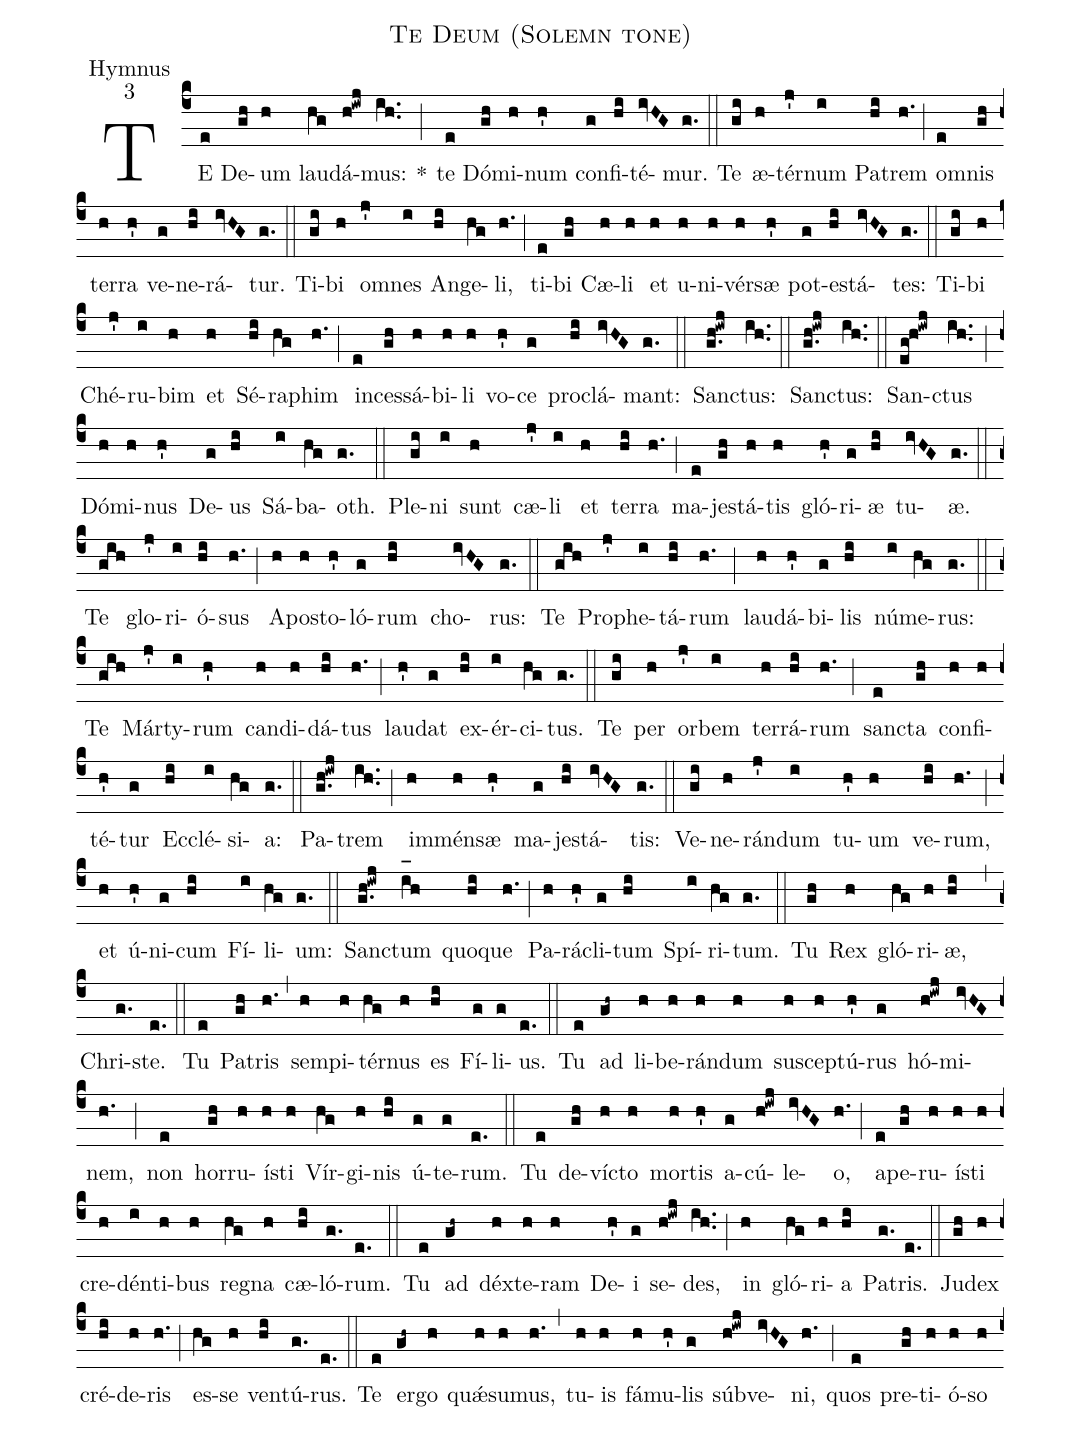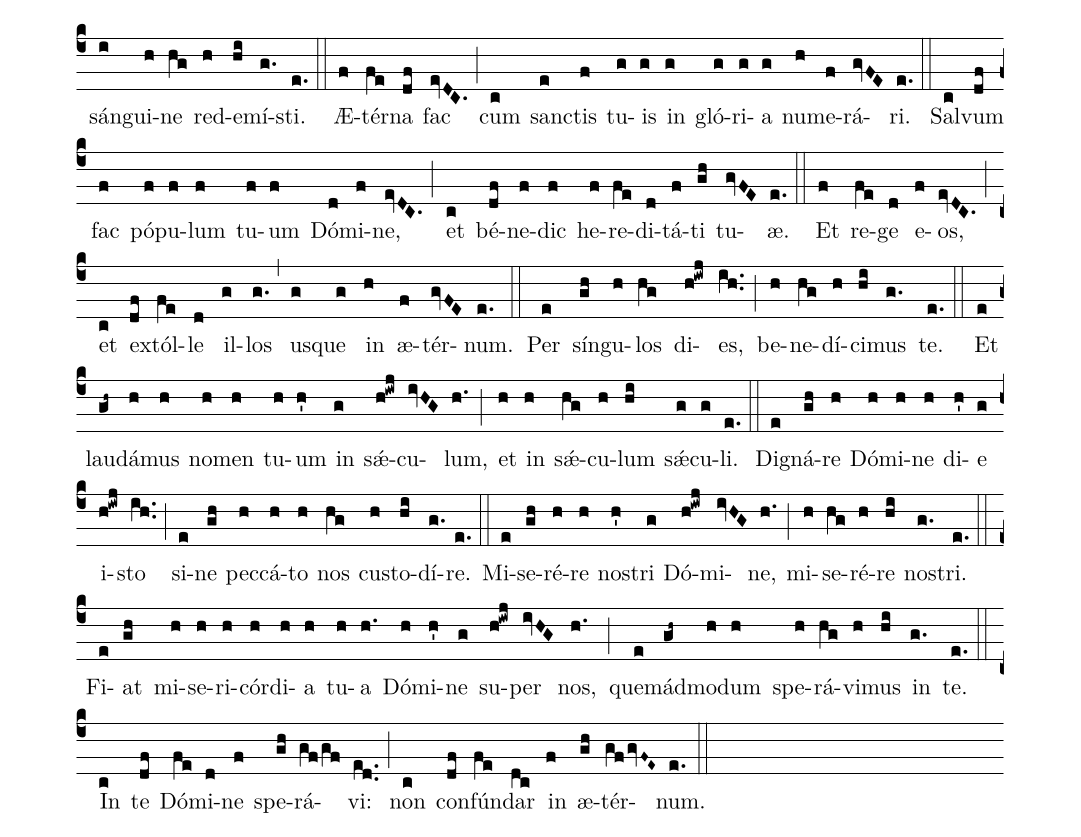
name:Te Deum (Solemn tone);
office-part:Hymnus;
mode:3;
%%
(c4) TE(e) De(gh)um(h) lau(hg)dá(h!iwj)mus:(ih..) *(;) te(e) Dó(gh)mi(h)num(h') con(g)fi(hi)té(ivHG)mur.(g.) (::)
Te(gi) æ(h)tér(j')num(i) Pa(hi)trem(h.) (;) o(e)mnis(gh) ter(h)ra(h') ve(g)ne(hi)rá(ivHG)tur.(g.) (::)
Ti(gi)bi(h) o(j')mnes(i) An(hi)ge(hg)li,(h.) (;) ti(e)bi(gh) Cæ(h)li(h) et(h) u(h)ni(h)vér(h)sæ(h') pot(g)e(hi)stá(ivHG)tes:(g.) (::)
Ti(gi)bi(h) Ché(j')ru(i)bim(h) et(h) Sé(hi)ra(hg)phim(h.) (;) in(e)ces(gh)sá(h)bi(h)li(h) vo(h')ce(g) pro(hi)clá(ivHG)mant:(g.) (::)
San(g.h!iwj)ctus:(ih..) (::)
San(g.h!iwj)ctus:(ih..) (::)
San(eg!h!iwj)ctus(ih..) (;) Dó(h)mi(h)nus(h') De(g)us(hi) Sá(i)ba(hg)oth.(g.) (::)
Ple(gi)ni(i) sunt(h) cæ(j')li(i) et(h) ter(hi)ra(h.) (;) ma(e)je(gh)stá(h)tis(h) gló(h')ri(g)æ(hi) tu(ivHG)æ.(g.) (::)
Te(gih) glo(j')ri(i)ó(hi)sus(h.) (;) A(h)po(h)sto(h')ló(g)rum(hi) cho(ivHG)rus:(g.) (::)
Te(gih) Pro(j')phe(i)tá(hi)rum(h.) (;) lau(h)dá(h')bi(g)lis(hi) nú(i)me(hg)rus:(g.) (::)
Te(gih) Már(j')ty(i)rum(h') can(h)di(h)dá(hi)tus(h.) (;) lau(h')dat(g) ex(hi)ér(i)ci(hg)tus.(g.) (::)
Te(gi) per(h) or(j')bem(i) ter(h)rá(hi)rum(h.) (;) san(e)cta(gh) con(h)fi(h)té(h')tur(g) Ec(hi)clé(i)si(hg)a:(g.) (::)
Pa(g.h!iwj)trem(ih..) (;) im(h)mén(h)sæ(h') ma(g)je(hi)stá(ivHG)tis:(g.) (::)
Ve(gi)ne(h)rán(j')dum(i) tu(h')um(h) ve(hi)rum,(h.) (;) et(h) ú(h')ni(g)cum(hi) Fí(i)li(hg)um:(g.) (::)
San(g.h!iwj)ctum(i_[oh:h]h) quo(hi)que(h.) (;) Pa(h)rá(h')cli(g)tum(hi) Spí(i)ri(hg)tum.(g.) (::)
Tu(gh) Rex(h) gló(hg)ri(h)æ,(hi) (,) Chri(g.)ste.(e.) (::)
Tu(e) Pa(gh)tris(h.) (,) sem(h)pi(h)tér(hg)nus(h) es(hi) Fí(g)li(g)us.(e.) (::)
Tu(e) ad(gh~) li(h)be(h)rán(h)dum(h) sus(h)ce(h)ptú(h')rus(g) hó(h!iwj)mi(ivHG)nem,(h.) (;) non(e) hor(gh)ru(h)í(h)sti(h) Vír(hg)gi(h)nis(hi) ú(g)te(g)rum.(e.) (::)
Tu(e) de(gh)ví(h)cto(h) mor(h)tis(h') a(g)cú(h!iwj)le(ivHG)o,(h.) (;) a(e)pe(gh)ru(h)í(h)sti(h) cre(h)dén(i)ti(h)bus(h) re(hg)gna(h) cæ(hi)ló(g.)rum.(e.) (::)
Tu(e) ad(gh~) déx(h)te(h)ram(h) De(h')i(g) se(h!iwj)des,(ih..) (;) in(h) gló(hg)ri(h)a(hi) Pa(g.)tris.(e.) (::)
Ju(gh)dex(h) cré(hi)de(h)ris(h.) (;) es(hg)se(h) ven(hi)tú(g.)rus.(e.) (::)
%<alt>\rubrique{All kneel while this verse is sung.}</alt>
Te(e) er(gh~)go(h) quǽ(h)su(h)mus,(h.) (,) tu(h)is(h) fá(h)mu(h')lis(g) súb(h!iwj)ve(ivHG)ni,(h.) (;) quos(e) pre(gh)ti(h)ó(h)so(h) sán(i)gui(h)ne(hg) red(h)e(hi)mí(g.)sti.(e.) (::)
Æ(f)tér(fe)na(df) fac(evDC.) (;) cum(c) san(e)ctis(f) tu(g)is(g) in(g) gló(g)ri(g)a(g) nu(h)me(f)rá(gvFE)ri.(e.) (::)
Sal(c)vum(df) fac(f) pó(f)pu(f)lum(f) tu(f)um(f) Dó(d)mi(f)ne,(evDC.) (;) et(c) bé(df)ne(f)dic(f) he(f)re(fe)di(d)tá(f)ti(gh) tu(gvFE)æ.(e.) (::)
Et(f) re(fe)ge(d) e(f)os,(evDC.) (;) et(c) ex(df)tól(fe)le(d) il(g)los(g.) (,) us(g)que(g) in(h) æ(f)tér(gvFE)num.(e.) (::)
Per(e) sín(gh)gu(h)los(hg) di(h!iwj)es,(ih..) (;) be(h)ne(hg)dí(h)ci(hi)mus(g.) te.(e.) (::)
Et(e) lau(gh~)dá(h)mus(h) no(h)men(h) tu(h)um(h') in(g) sǽ(h!iwj)cu(ivHG)lum,(h.) (;) et(h) in(h) sǽ(hg)cu(h)lum(hi) sǽ(g)cu(g)li.(e.) (::)
Di(e)gná(gh)re(h) Dó(h)mi(h)ne(h) di(h')e(g) i(h!iwj)sto(ih..) (;) si(e)ne(gh) pec(h)cá(h)to(h) nos(hg) cu(h)sto(hi)dí(g.)re.(e.) (::)
Mi(e)se(gh)ré(h)re(h) no(h')stri(g) Dó(h!iwj)mi(ivHG)ne,(h.) (;) mi(h)se(hg)ré(h)re(hi) no(g.)stri.(e.) (::)
Fi(e)at(gh) mi(h)se(h)ri(h)cór(h)di(h)a(h) tu(h)a(h.) Dó(h)mi(h')ne(g) su(h!iwj)per(ivHG) nos,(h.) (;) quem(e)ád(gh~)mo(h)dum(h) spe(h)rá(hg)vi(h)mus(hi) in(g.) te.(e.) (::)
In(c) te(df) Dó(fe)mi(d)ne(f) spe(gh)rá(gf/gf)vi:(ed..) (;) non(c) con(df)fún(fe)dar(dc) in(f) æ(gh)tér(gfgvF~E~)num.(e.) (::)
